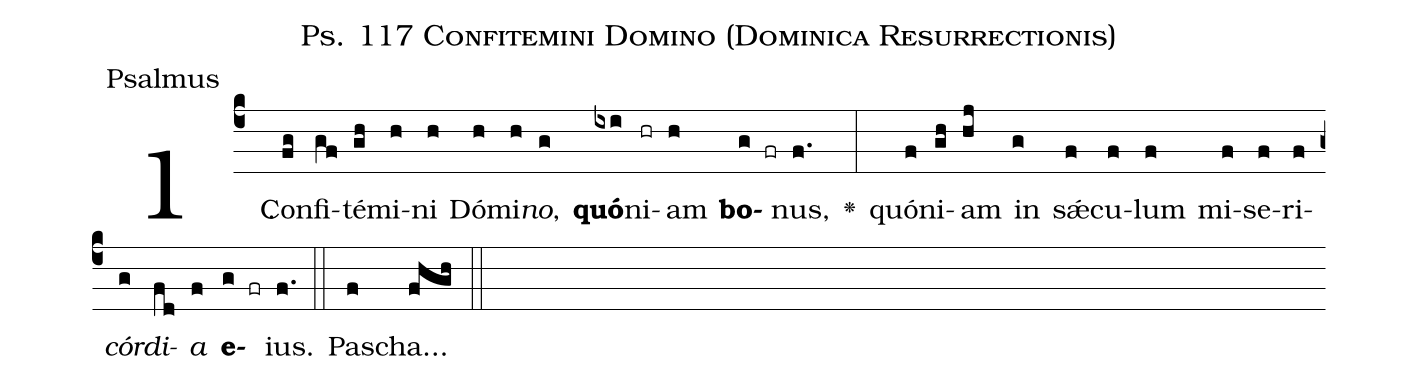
name:Ps. 117 Confitemini Domino (Dominica Resurrectionis);
office-part:Psalmus;
%%
(c4)1.() Con(fg)fi(gf)té(gh)mi(h)ni(h) Dó(h)mi(h)<i>no</i>,(g) <b>quó</b>(ixi)ni(hr)am(h) <b>bo</b>(g fr)nus,(f.) <v>\greheightstar</v>(:) quó(f)ni(gh)am(hj) in(g) s<sp>'ae</sp>(f)cu(f)lum(f) mi(f)se(f)ri(f)<i>cór</i>(g)<i>di</i>(fd)<i>a</i>(f) <b>e</b>(g fr)ius.(f.) (::) Pas(f)cha...(fhgh) (::)
